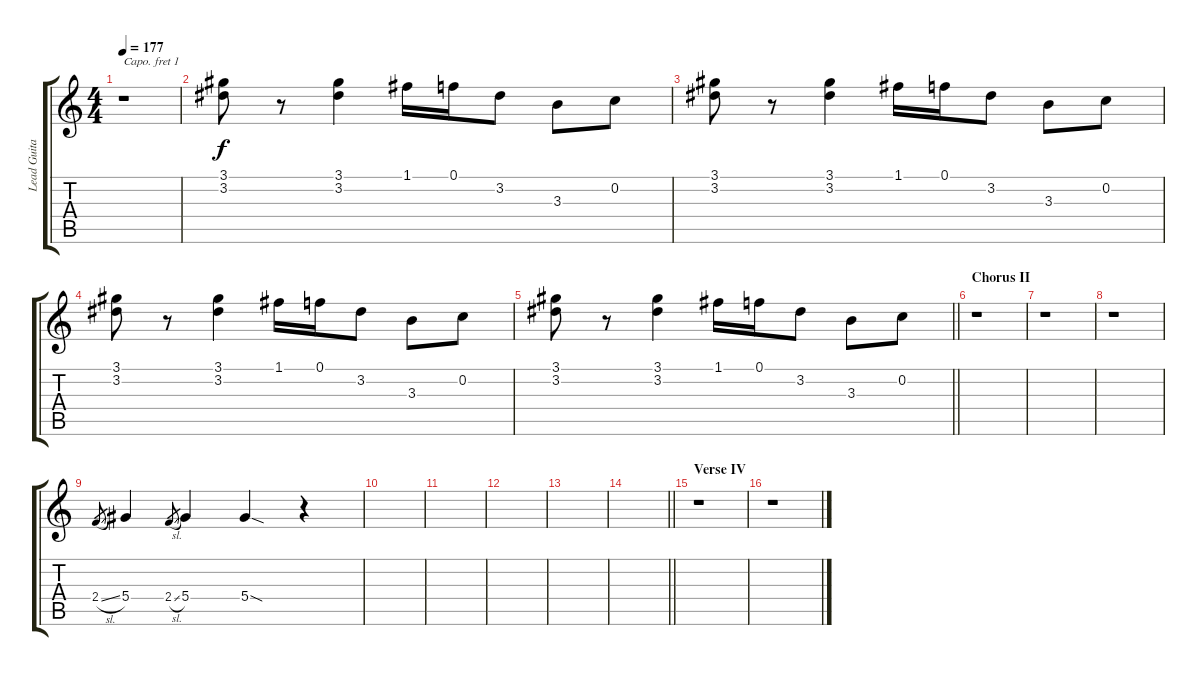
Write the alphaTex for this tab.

\track ("Lead Guitar" "Lead Guita") {instrument overdrivenguitar}
\staff {score tabs}
\capo 1
\tuning (E4 B3 G3 D3 A2 E2) {hide}
\ts (4 4)
\tempo 177
\clef g2
\ks c
r.1{dy f} |
(3.1 3.2).8 r.8 (3.1 3.2).4 1.1.16 0.1.16 3.2.8 3.3.8 0.2.8 |
(3.1 3.2).8 r.8 (3.1 3.2).4 1.1.16 0.1.16 3.2.8 3.3.8 0.2.8 |
(3.1 3.2).8 r.8 (3.1 3.2).4 1.1.16 0.1.16 3.2.8 3.3.8 0.2.8 |
\barLineRight lightlight
(3.1 3.2).8 r.8 (3.1 3.2).4 1.1.16 0.1.16 3.2.8 3.3.8 0.2.8 |
\section ("" "Chorus II")
r.1 |
r.1 |
r.1 |
2.4{sl}.8{gr} 5.4.4 2.4{sl}.8{gr} 5.4.4 5.4{sod}.4 r.4 |
|
|
|
|
\barLineRight lightlight
|
\section ("" "Verse IV")
r.1 |
r.1
